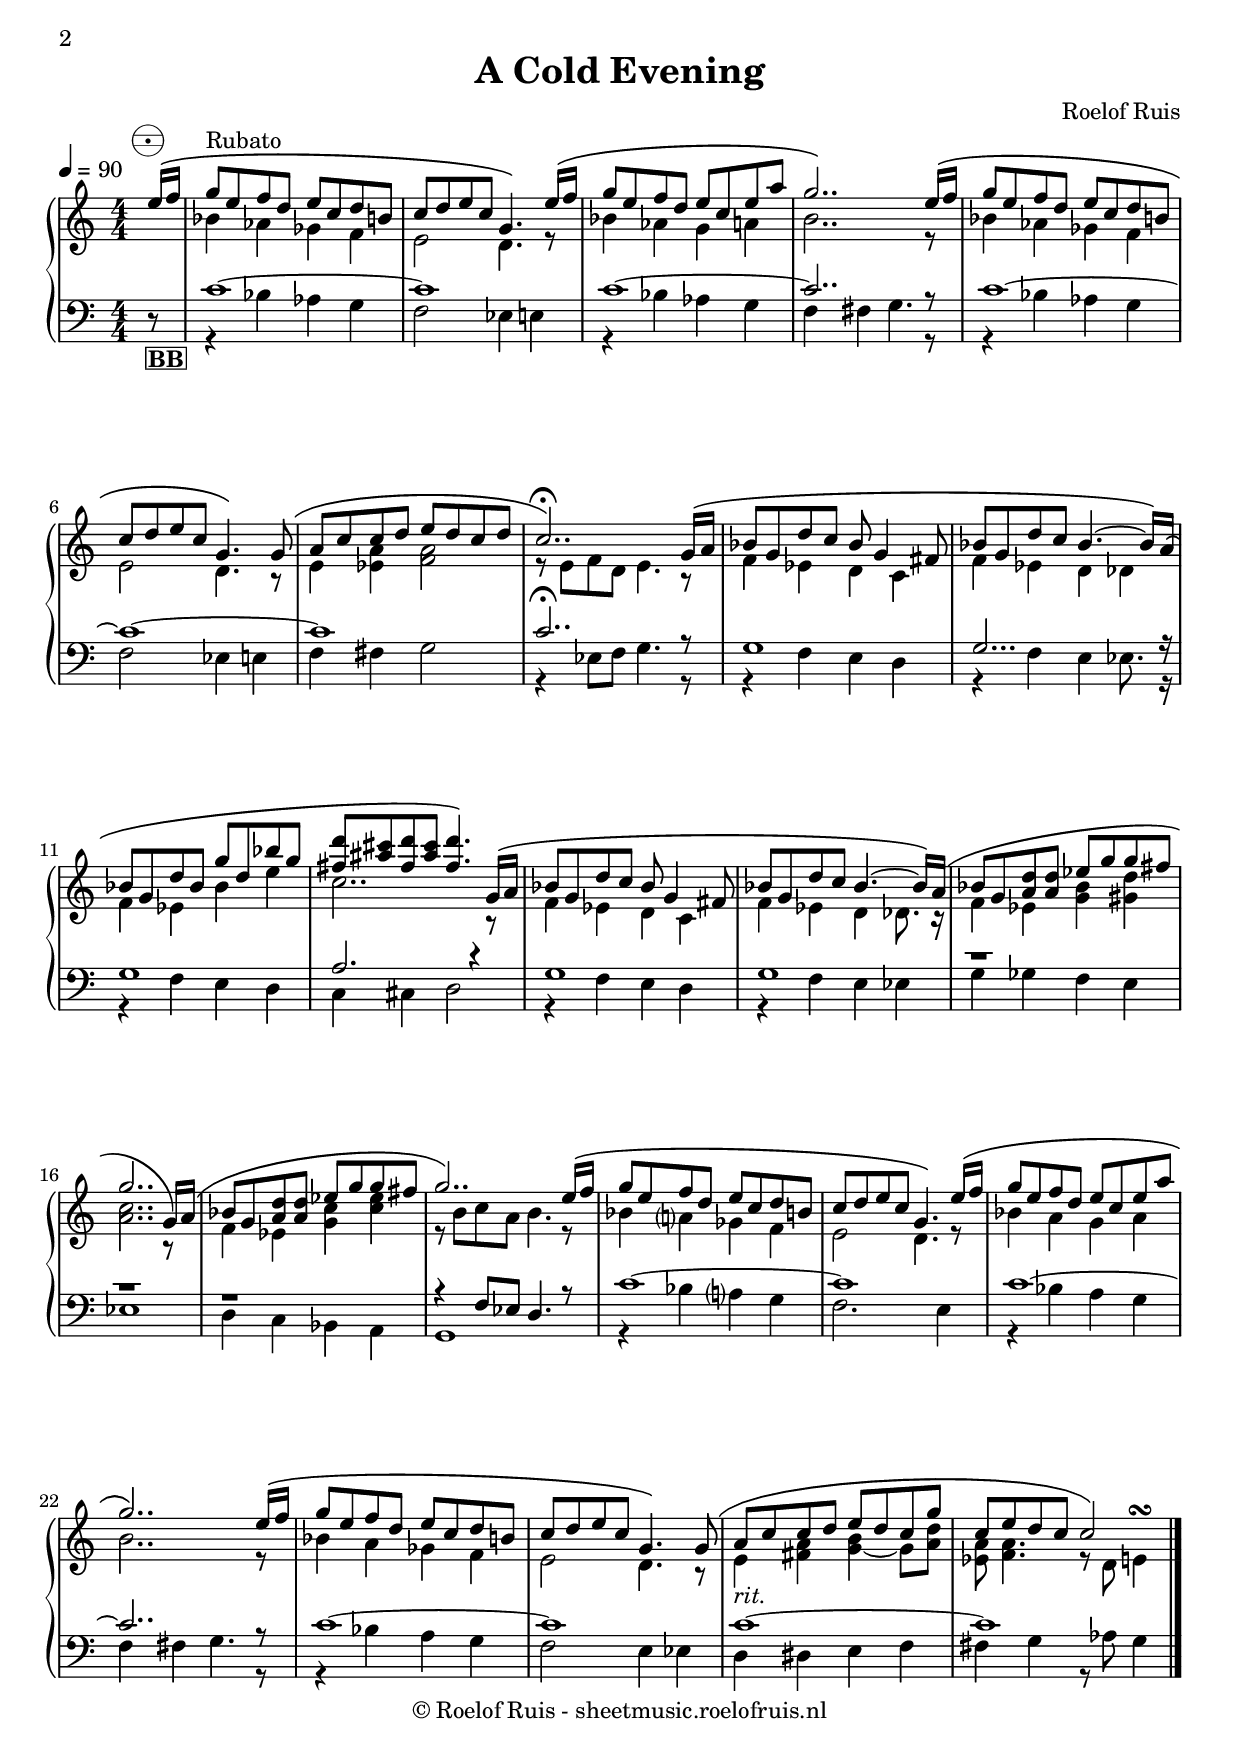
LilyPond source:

\version "2.20.0"

\version "2.20.0"

% ---- Bellows ----
out = ^\markup { \musicglyph #"accordion.pull" }
in = ^\markup { \musicglyph #"accordion.push" }

outsub = _\markup { \musicglyph #"accordion.pull" }
insub = _\markup { \musicglyph #"accordion.push" }

% ---- Basses ----
mj = ^\markup { \bold \magnify #0.8 { \roman M } }
mn = ^\markup { \bold \magnify #0.8 { \roman m } }
spt = ^\markup { \bold \magnify #0.8 { \roman 7 } }
vsp = ^\markup { \bold \magnify #0.8 { \roman v7 } }

bbass = _\markup {\box {\bold{BB}}}
sbass = _\markup {\box {\bold{SB}}}

% ---- Registers ----

eightva = \markup {\italic \translate #'(1.8 . 0) \raise #2 \magnify #0.8 {"8va"}}
loco    = \markup {\italic \translate #'(1.8 . 0) \raise #2 \magnify #0.8 {"loco"}}

dot = \markup {
  \musicglyph #"accordion.dot"
}

discant = \markup {
  \musicglyph #"accordion.discant"
}

regz = ^\markup {
  \whiteout
  \combine
  \discant
  \raise #0.5 \dot
}

regez = ^\markup {
  \whiteout
  \combine
  \discant
    \combine
    \raise #0.5 \dot
    \eightva
}

rega = ^\markup {
  \whiteout
  \combine
  \discant
  \raise #1.5 \dot
}

regzdba = ^\markup {
  \whiteout
  \combine
  \discant
  \combine
    \raise #0.5 \dot
    \combine
      \raise #1.5 \dot
      \translate #'(-1 . 0) \raise #1.5 \dot
}

regdbav = ^\markup {
  \whiteout
  \combine
  \discant
  \combine
    \raise #2.5 \dot
    \combine
      \raise #1.5 \dot
      \translate #'(-1 . 0) \raise #1.5 \dot
}

regav = ^\markup {
  \whiteout
  \combine
  \discant
  \combine
    \raise #2.5 \dot
    \raise #1.5 \dot
}

regdbaz = ^\markup {
  \whiteout
  \combine
  \discant
  \combine
    \raise #0.5 \dot
    \combine
      \raise #1.5 \dot
      \translate #'(-1 . 0) \raise #1.5 \dot
}

regdba = ^\markup {
  \whiteout
  \combine
  \discant
  \combine
    \raise #1.5 \dot
    \translate #'(-1 . 0) \raise #1.5 \dot
}

regza = ^\markup {
  \whiteout
  \combine
  \discant
  \combine
    \raise #0.5 \dot
    \raise #1.5 \dot
}

regeza = ^\markup {
  \whiteout
  \combine
  \discant
  \combine
    \raise #0.5 \dot
    \combine
      \raise #1.5 \dot
      \eightva
}

regzv = ^\markup {
  \whiteout
  \combine
  \discant
  \combine
    \raise #0.5 \dot
    \raise #2.5 \dot
}

regzav = ^\markup {
  \whiteout
  \combine
  \discant
  \combine
    \raise #2.5 \dot
    \combine
      \raise #1.5 \dot
      \raise #0.5 \dot
}

regezv = ^\markup {
  \whiteout
  \combine
  \discant
  \combine
    \raise #0.5 \dot
    \combine
      \raise #2.5 \dot
      \eightva
}

regzacv = ^\markup {
  \whiteout
  \combine
  \discant
  \combine
    \raise #2.5 \dot
    \combine
      \translate #'(-1 . 0) \raise #1.5 \dot
      \raise #0.5 \dot
}

regzacvl = ^\markup {
  \whiteout
  \combine
  \discant
  \combine
    \raise #2.5 \dot
    \combine
      \translate #'(-1 . 0) \raise #1.5 \dot
      \combine
        \raise # 0.5 \dot
        \loco
}

regzdbav = ^\markup {
  \whiteout
  \combine
  \discant
  \combine
    \raise #2.5 \dot
    \combine
      \raise #1.5 \dot
      \combine
      \translate #'(-1 . 0) \raise #1.5 \dot
      \raise #0.5 \dot
}









% ---- Other functionality ----

simile = \markup "simile"
subp = _\markup{ \italic sub \dynamic p }


staffAccordionRight = {
  \numericTimeSignature
  \key c \major
  \clef treble
  \once \override Score.MetronomeMark #'X-offset = #0
  \tempo 4 = 90
  \time 4/4
  \relative c'' {
    \partial 8 {
      << {
       e16\rega\( f | 
     } \\ {
       s8
     } >>
    }

    << {
      g8^\markup {"Rubato"} e f d e c d b |
      c d e c g4.\) e'16\( f |
      g8 e f d e c e a |
      g2..\) e16\( f |
      g8 e f d e c d b |
      c8 d e c g4.\) g8\( |
      a8 c c d e d c d |
      c2..\fermata\) g16\( a |

      bes8 g d' c bes g4 fis8 |
      bes8 g d' c bes4.~ bes16\) a\( |
      bes8 g d' bes g' d bes' g |
      <fis d'>8 <ais cis>8 <fis d'>8 <ais cis>8 <fis d'>4.\) g,16\( a |
      bes8 g d' c bes g4 fis8 |
      bes8 g d' c bes4.~ bes16\) a\( |
      bes8 g <d' a> <d a> es g g fis |
      g2.. g,16\) a\( |
      bes8 g <d' a> <d a> es g g fis |
      g2..\) e16\( f |

      g8 e f d e c d b |
      c d e c g4.\) e'16\( f |
      g8 e f d e c e a |
      g2..\) e16\( f |
      g8 e f d e c d b |
      c8 d e c g4.\) g8\( |
      a c c d e d c g' |
      c, e d c c2\) |
      

    } \\ {
      bes4 as ges f |
      e2 d4. r8 |
      bes'4 as g a | 
      b2.. r8 |
      bes4 as ges f |
      e2 d4. r8 |
      e4 <es a>4 <f a>2 |
      r8 e8 f d e4. r8 |

      f4 es d c |
      f es d des |
      f es bes' e |
      c2.. r8 |
      f,4 es d c |
      f es d des8. r16 |
      f4 es <g bes> <gis d'> |
      <a c>2.. r8 |
      f4 es <g c> <c es> |
      r8 b c a b4. r8 |  
      
      bes4 a? ges f |
      e2 d4. r8 |
      bes'4 a g a | 
      b2.. r8 |
      bes4 a ges f |
      e2 d4. r8 |
      e4_\markup {\italic "rit."} <fis a>4 <g~ b>4 g8 <a d>8 |
      <es a>8 <f a>4. r8 d8 e4^\turn |
      
    } >>
    
    \bar "|."
  }
}

staffAccordionLeft = {
  \numericTimeSignature
  \key c \major
  \clef bass
  \time 4/4
  \relative c' {
    \partial 8 {
      r8\bbass |
    }

    << {
      c1~ |
      c1 |
      c1~ |
      c2.. r8 |
      c1~ |
      c1~ |
      c1 |
      c2..\fermata r8 |

      g1 |
      g2... r16 |
      g1 |
      a2. r4 |
      g1 |
      g1 |
      r1 |
      r1 |
      r1 |
      r4 f8 es d4. r8 |

      c'1~ |
      c1 |
      c1~ |
      c2.. r8 |
      c1~ |
      c1 |
      c1~ |
      c1 |
      
      
    } \\ {
      r4 bes4 as g |
      f2 es4 e4 |
      r4 bes'4 as g |
      f4 fis4 g4. r8 |
      r4 bes4 as g |
      f2 es4 e |
      f4 fis g2 |
      r4 es8 f g4. r8 |
      
      r4 f4 e d |
      r4 f4 e es8. r16 |
      r4 f e d |
      c cis d2 |
      r4 f4 e d |
      r4 f4 e es |
      g4 ges f e |
      es1 |
      d4 c bes a |
      g1 |
      
      r4 bes'4 a? g |
      f2. e4 |
      r4 bes'4 a g |
      f4 fis4 g4. r8 |
      r4 bes4 a g |
      f2 e4 es |
      d4 dis e f |
      fis g r8 as g4 |
      
    } >>
    
    \bar "|."
  }

}


\book {
  
  \header {
    title = "A Cold Evening"
    composer = "Roelof Ruis"
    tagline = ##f
    instrumentName = "Accordion Solo"
    year = "2016"
    description = "A short piece on the edge between classical and jazz, which I wrote while practicing working with jazz harmony and voice leading.
                   Mind the slightly differing lines in the reprise."
    info = "For free bass - Difficulty: Hard"
    permission = "Licensed under the Creative Commons Attribution-NoDerivatives 4.0 International License."
    projecturl = "https://github.com/RoelofRuis/free-sheets"
    version = "January 2021"
  }

  \paper {
    max-systems-per-page = 5
    min-systems-per-page = 5
    indent = 0.0
    ragged-last-bottom = ##f
    print-all-headers = ##t
    
    bookTitleMarkup = \markup {
      \column {
        \vspace #3
        \fill-line { \fontsize #8 \fromproperty #'header:title }
        \vspace #2
        \fill-line { \fontsize #6 \italic \fromproperty #'header:composer }
        \vspace #.5
        \fill-line { \fontsize #2 \fromproperty #'header:year }
        \vspace #3
        \fill-line { \fontsize #4 \fromproperty #'header:instrumentName }
        \vspace #10
        \override #'(line-width . 55)
        \fontsize #1
        \justify-field #'header:description
        \vspace #1
        \fontsize #1
        \justify-field #'header:info
        \vspace #4
        \override #'(line-width . 55)
        \fontsize #1
        \justify-field #'header:permission
        \vspace #1
        \vspace #14
        \justify { \char ##x00A9 Roelof Ruis \concat { " - Version " \fromproperty #'header:version } }
        \typewriter { \fromproperty #'header:projecturl }
      }
    }
    
    oddFooterMarkup = \markup {
      \fill-line {
        \center-column {
          \on-the-fly #part-first-page ""
          \on-the-fly #not-first-page \line { \char ##x00A9 Roelof Ruis - sheetmusic.roelofruis.nl }
        }
      }
    }  
  }

  \score {
    \header {
      breakbefore = ##t
    }

    \new PianoStaff <<
      \new Staff = "right" \with {
        midiInstrument = "harmonica"
      } \staffAccordionRight
      \new Staff = "left" \with {
        midiInstrument = "harmonica"
      } \staffAccordionLeft
    >>

    \layout {}
    
    \midi {}
  }
}
